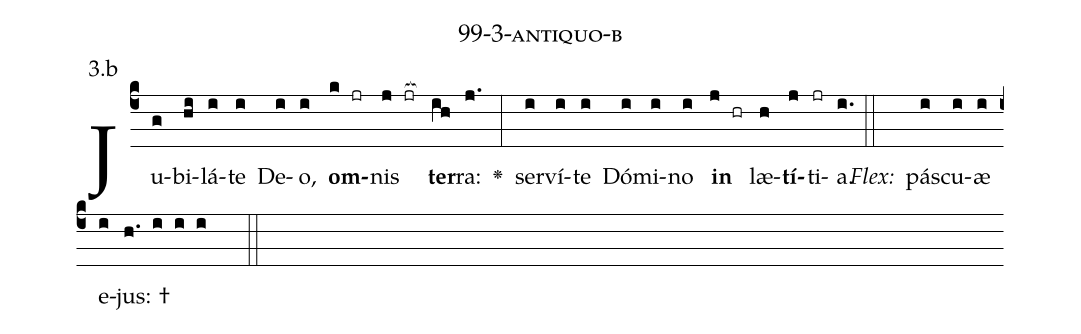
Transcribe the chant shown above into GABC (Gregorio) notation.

name: 99-3-antiquo-b;
annotation: 3.b;
%%
(c4)Ju(g)bi(hi)lá(i)te(i) De(i)o,(i) <b>om</b>(k jr)nis(j jr[ocb:1{]) <b>ter</b>(ih[ocb:0}])ra:(j.) <v>\greheightstar</v>(:) ser(i)ví(i)te(i) Dó(i)mi(i)no(i) <b>in</b>(j hr) læ(h)<b>tí</b>(j)ti(jr)a.(i.) (::)
<i>Flex:</i>()  pás(i)cu(i)æ(i) e(i)jus: †(h. i i i  ::)

%E(i) u(i) o(j) u(h) a(j) e.(i.) (::)
